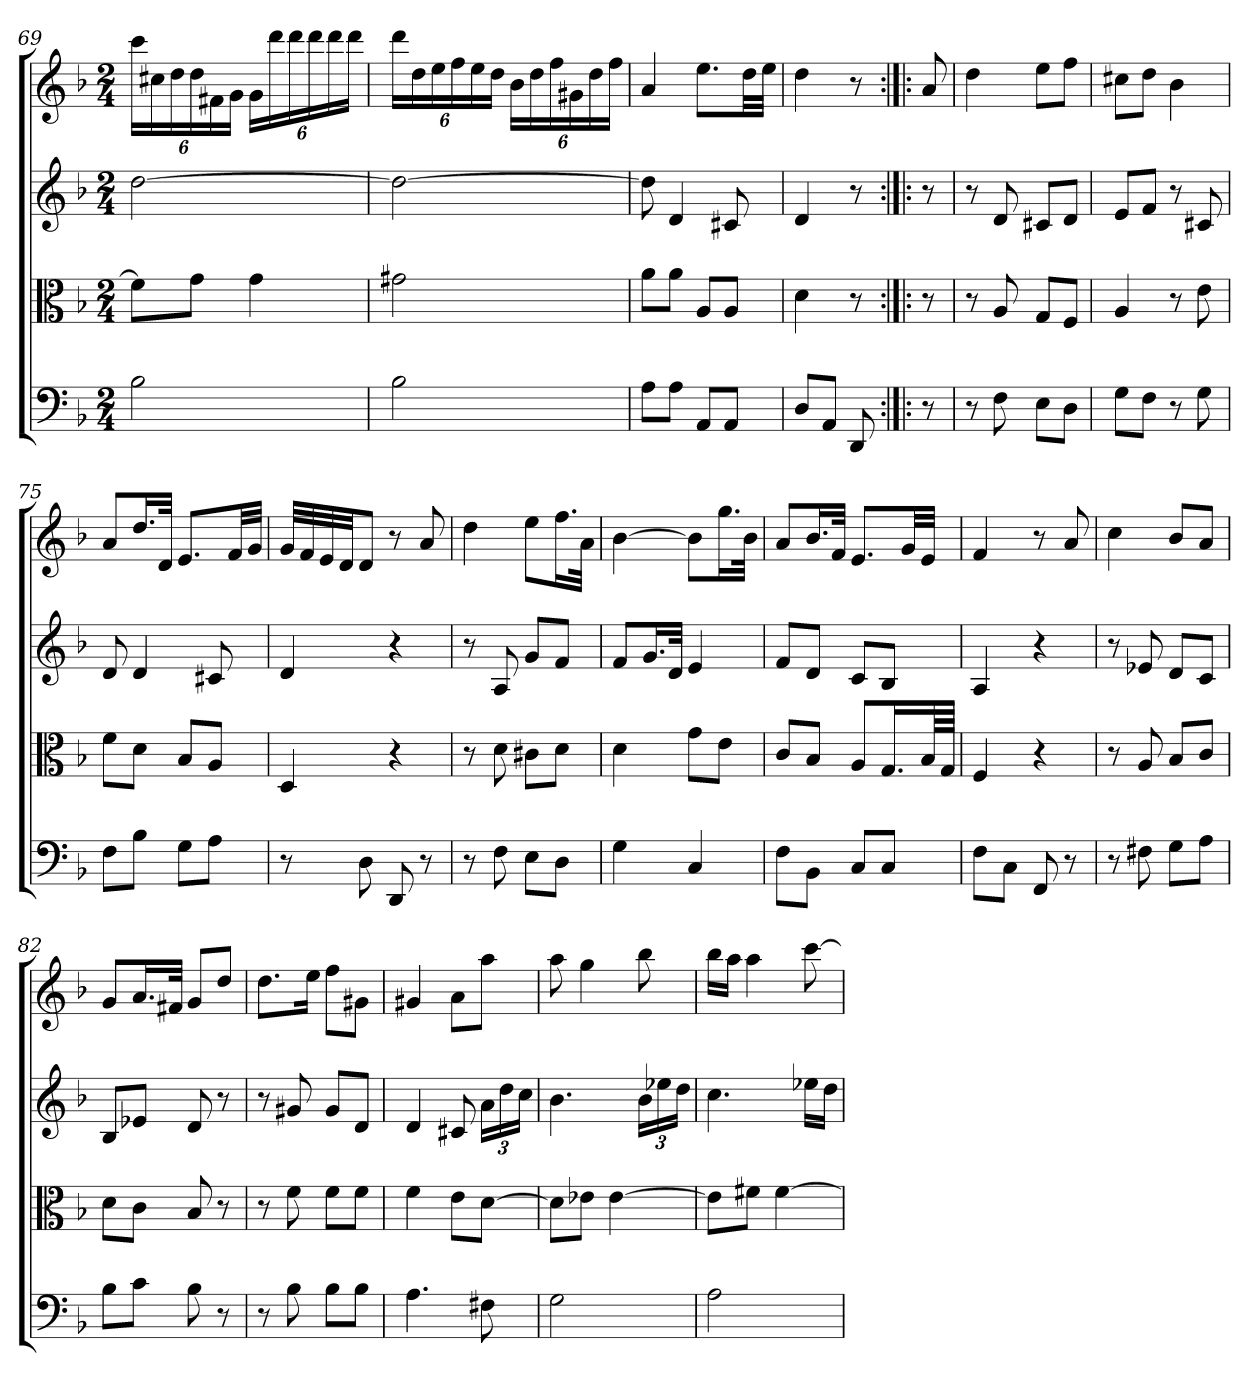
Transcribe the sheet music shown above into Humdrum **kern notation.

**kern	**kern	**kern	**kern
*part4	*part3	*part2	*part1
*staff4	*staff3	*staff2	*staff1
*clefF4	*clefC3	*clefG2	*clefG2
*k[b-]	*k[b-]	*k[b-]	*k[b-]
*d:	*d:	*d:	*d:
*M2/4	*M2/4	*M2/4	*M2/4
=69	=69	=69	=69
2B-\	8f#\L]	[2dd\	24ccc\LL
.	.	.	24cc#X\
.	.	.	24dd\
.	8g\J	.	24dd\
.	.	.	24f#X\
.	.	.	24g\JJ
.	4g\	.	24g\LL
.	.	.	24ddd\
.	.	.	24ddd\
.	.	.	24ddd\
.	.	.	24ddd\
.	.	.	24ddd\JJ
=70	=70	=70	=70
2B-\	2g#X\	2dd\_	24ddd\LL
.	.	.	24dd\
.	.	.	24ee\
.	.	.	24ff\
.	.	.	24ee\
.	.	.	24dd\JJ
.	.	.	24b-\LL
.	.	.	24dd\
.	.	.	24ff\
.	.	.	24g#X\
.	.	.	24dd\
.	.	.	24ff\JJ
=71	=71	=71	=71
8A\L	8a\L	8dd\]	4a/
8A\J	8a\J	4d/	.
8AA/L	8A/L	.	8.ee\L
8AA/J	8A/J	8c#X/	.
.	.	.	32dd\LL
.	.	.	32ee\JJJ
=72	=72	=72	=72
8D/L	4d\	4d/	4dd\
8AA/J	.	.	.
8DD/	8r	8r	8r
=:|!|:	=:|!|:	=:|!|:	=:|!|:
8r	8r	8r	8a/
=73	=73	=73	=73
8r	8r	8r	4dd\
8F\	8A/	8d/	.
8E\L	8G/L	8c#X/L	8ee\L
8D\J	8F/J	8d/J	8ff\J
=74	=74	=74	=74
8G\L	4A/	8e/L	8cc#X\L
8F\J	.	8f/J	8dd\J
8r	8r	8r	4b-\
8G\	8e\	8c#X/	.
=75	=75	=75	=75
8F\L	8f\L	8d/	8a/L
8B-\J	8d\J	4d/	16.dd/L
.	.	.	32d/JJk
8G\L	8B-/L	.	8.e/L
8A\J	8A/J	8c#X/	.
.	.	.	32f/LL
.	.	.	32g/JJJ
=76	=76	=76	=76
8r	4D/	4d/	32g/LLL
.	.	.	32f/
.	.	.	32e/
.	.	.	32d/JJ
8D\	.	.	8d/J
8DD/	4r	4r	8r
8r	.	.	8a/
=77	=77	=77	=77
8r	8r	8r	4dd\
8F\	8d\	8A/	.
8E\L	8c#X\L	8g/L	8ee\L
8D\J	8d\J	8f/J	16.ff\L
.	.	.	32a\JJk
=78	=78	=78	=78
4G\	4d\	8f/L	[4b-\
.	.	16.g/L	.
.	.	32d/JJk	.
4C/	8g\L	4e/	8b-\L]
.	8e\J	.	16.gg\L
.	.	.	32b-\JJk
=79	=79	=79	=79
8F\L	8c/L	8f/L	8a/L
8BB-\J	8B-/J	8d/J	16.b-/L
.	.	.	32f/JJk
8C/L	8A/L	8c/L	8.e/L
8C/J	16.G/L	8B-/J	.
.	.	.	32g/LL
.	64B-/LL	.	32e/JJJ
.	64G/JJJJ	.	.
=80	=80	=80	=80
8F\L	4F/	4A/	4f/
8C\J	.	.	.
8FF/	4r	4r	8r
8r	.	.	8a/
=81	=81	=81	=81
8r	8r	8r	4cc\
8F#X\	8A/	8e-X/	.
8G\L	8B-/L	8d/L	8b-/L
8A\J	8c/J	8c/J	8a/J
=82	=82	=82	=82
8B-\L	8d\L	8B-/L	8g/L
8c\J	8c\J	8e-X/J	16.a/L
.	.	.	32f#X/JJk
8B-\	8B-/	8d/	8g/L
8r	8r	8r	8dd/J
=83	=83	=83	=83
8r	8r	8r	8.dd\L
8B-\	8f\	8g#X/	.
.	.	.	16ee\Jk
8B-\L	8f\L	8g#/L	8ff\L
8B-\J	8f\J	8d/J	8g#X\J
=84	=84	=84	=84
4.A\	4f\	4d/	4g#X/
.	8e\L	8c#X/	8a\L
8F#X\	[8d\J	24a\LL	8aa\J
.	.	24dd\	.
.	.	24cc\JJ	.
=85	=85	=85	=85
2G\	8d\L]	4.b-\	8aa\
.	8e-X\J	.	4gg\
.	[4e-\	.	.
.	.	24b-\LL	8bb-\
.	.	24ee-X\	.
.	.	24dd\JJ	.
=86	=86	=86	=86
2A\	8e-\L]	4.cc\	16bb-\LL
.	.	.	16aa\JJ
.	8f#X\J	.	4aa\
.	[4f#\	.	.
.	.	16ee-X\LL	[8ccc\
.	.	16dd\JJ	.
=	=	=	=
*-	*-	*-	*-
